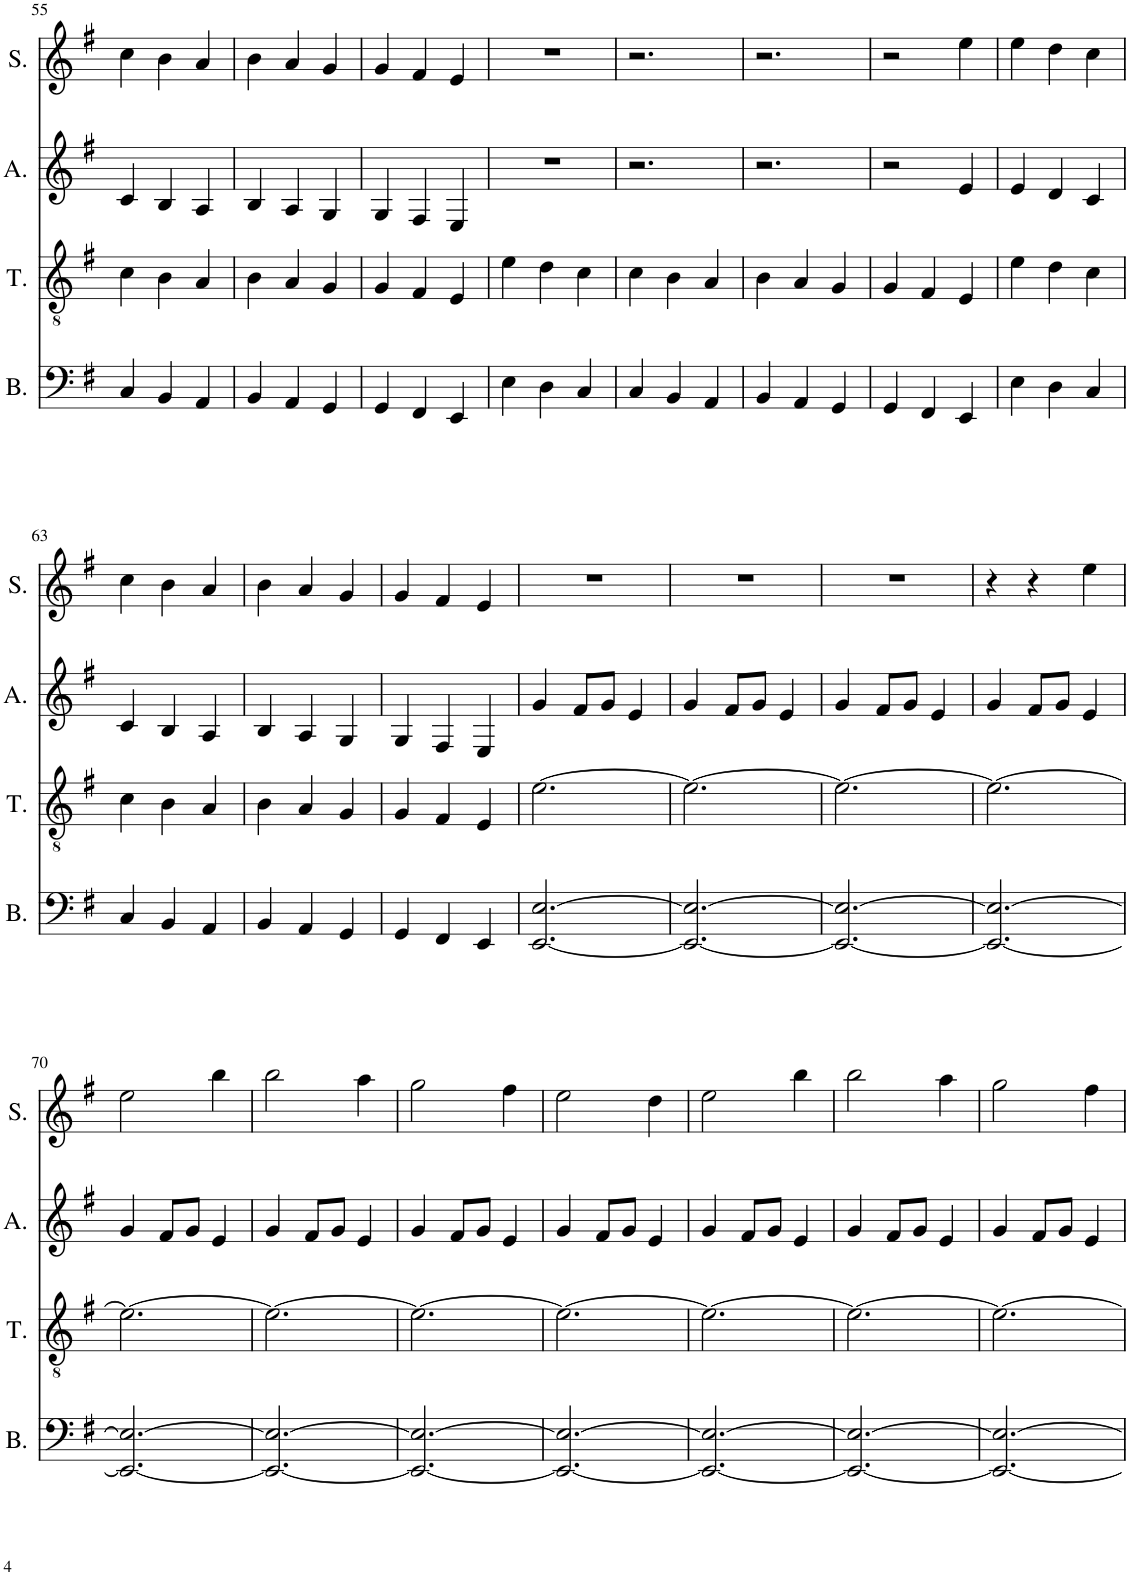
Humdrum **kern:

**kern	**kern	**kern	**kern
*part4	*part3	*part2	*part1
*staff4	*staff3	*staff2	*staff1
*I"Bass	*I"Tenor	*I"Alto	*I"Soprano
*I'B.	*I'T.	*I'A.	*I'S.
!!LO:PB:g=z
*clefF4	*clefGv2	*clefG2	*clefG2
*k[f#]	*k[f#]	*k[f#]	*k[f#]
*M3/4	*M3/4	*M3/4	*M3/4
=55	=55	=55	=55
4C/	4c\	4c/	4cc\
4BB/	4B\	4B/	4b\
4AA/	4A/	4A/	4a/
=56	=56	=56	=56
4BB/	4B\	4B/	4b\
4AA/	4A/	4A/	4a/
4GG/	4G/	4G/	4g/
=57	=57	=57	=57
4GG/	4G/	4G/	4g/
4FF#/	4F#/	4F#/	4f#/
4EE/	4E/	4E/	4e/
=58	=58	=58	=58
4E\	4e\	2.r	2.r
4D\	4d\	.	.
4C/	4c\	.	.
=59	=59	=59	=59
4C/	4c\	2.r	2.r
4BB/	4B\	.	.
4AA/	4A/	.	.
=60	=60	=60	=60
4BB/	4B\	2.r	2.r
4AA/	4A/	.	.
4GG/	4G/	.	.
=61	=61	=61	=61
4GG/	4G/	2r	2r
4FF#/	4F#/	.	.
4EE/	4E/	4e/	4ee\
=62	=62	=62	=62
4E\	4e\	4e/	4ee\
4D\	4d\	4d/	4dd\
4C/	4c\	4c/	4cc\
!!LO:LB:g=z
=63	=63	=63	=63
4C/	4c\	4c/	4cc\
4BB/	4B\	4B/	4b\
4AA/	4A/	4A/	4a/
=64	=64	=64	=64
4BB/	4B\	4B/	4b\
4AA/	4A/	4A/	4a/
4GG/	4G/	4G/	4g/
=65	=65	=65	=65
4GG/	4G/	4G/	4g/
4FF#/	4F#/	4F#/	4f#/
4EE/	4E/	4E/	4e/
=66	=66	=66	=66
[2.EE/ [2.E/	[2.e\	4g/	2.r
.	.	8f#/L	.
.	.	8g/J	.
.	.	4e/	.
=67	=67	=67	=67
2.EE/_ 2.E/_	2.e\_	4g/	2.r
.	.	8f#/L	.
.	.	8g/J	.
.	.	4e/	.
=68	=68	=68	=68
2.EE/_ 2.E/_	2.e\_	4g/	2.r
.	.	8f#/L	.
.	.	8g/J	.
.	.	4e/	.
=69	=69	=69	=69
2.EE/_ 2.E/_	2.e\_	4g/	4r
.	.	8f#/L	4r
.	.	8g/J	.
.	.	4e/	4ee\
!!LO:LB:g=z
=70	=70	=70	=70
2.EE/_ 2.E/_	2.e\_	4g/	2ee\
.	.	8f#/L	.
.	.	8g/J	.
.	.	4e/	4bb\
=71	=71	=71	=71
2.EE/_ 2.E/_	2.e\_	4g/	2bb\
.	.	8f#/L	.
.	.	8g/J	.
.	.	4e/	4aa\
=72	=72	=72	=72
2.EE/_ 2.E/_	2.e\_	4g/	2gg\
.	.	8f#/L	.
.	.	8g/J	.
.	.	4e/	4ff#\
=73	=73	=73	=73
2.EE/_ 2.E/_	2.e\_	4g/	2ee\
.	.	8f#/L	.
.	.	8g/J	.
.	.	4e/	4dd\
=74	=74	=74	=74
2.EE/_ 2.E/_	2.e\_	4g/	2ee\
.	.	8f#/L	.
.	.	8g/J	.
.	.	4e/	4bb\
=75	=75	=75	=75
2.EE/_ 2.E/_	2.e\_	4g/	2bb\
.	.	8f#/L	.
.	.	8g/J	.
.	.	4e/	4aa\
=76	=76	=76	=76
2.EE/_ 2.E/_	2.e\_	4g/	2gg\
.	.	8f#/L	.
.	.	8g/J	.
.	.	4e/	4ff#\
=	=	=	=
*-	*-	*-	*-
